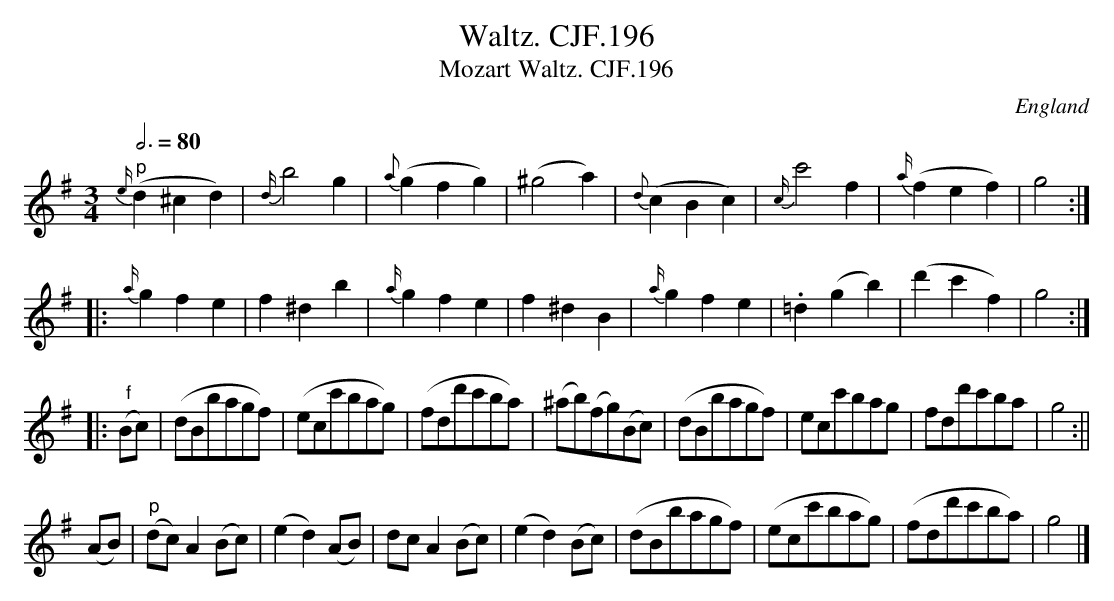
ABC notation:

X:1
T:Waltz. CJF.196
T:Mozart Waltz. CJF.196
O:England
M:3/4
L:1/8
Q:3/4=80
notC:Mozart
K:G major
"p"{e/}(d2^c2d2)|{d/}b4g2|{a}(g2f2g2)|(^g4a2)|\
{d}(c2B2c2)|{c/}c'4f2|{a/}(f2e2f2)|g4:|!
|:{a/}g2f2e2|f2^d2b2|{a/}g2f2e2|f2^d2B2|\
{a/}g2f2e2|.=d2(g2b2)|(d'2c'2f2)|g4:|!
|:" f"(Bc)|(dBbagf)|(ecc'bag)|(fdd'c'ba)|\
(^ab)(fg)(Bc)|(dBbagf)|ecc'bag|fdd'c'ba|g4:||!
(AB)|"p"(dc)A2(Bc)|(e2d2)(AB)|dcA2(Bc)|\
(e2d2)(Bc)|(dBbagf)|(ecc'bag)|(fdd'c'ba)|g4|]
